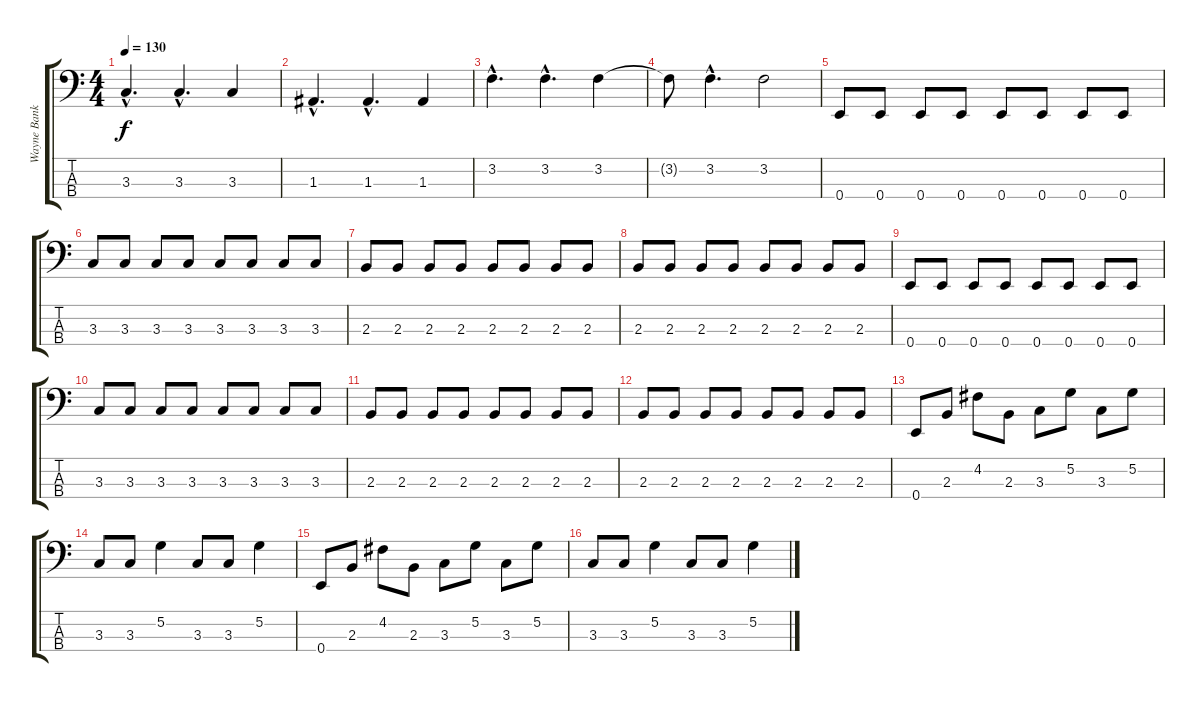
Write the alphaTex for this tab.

\track ("Wayne Banks" "Wayne Bank") {instrument electricbasspick}
\staff {score tabs}
\tuning (G2 D2 A1 E1) {hide}
\ts (4 4)
\tempo 130
\clef f4
\ks c
3.3{hac}.4{d dy f} 3.3{hac}.4{d} 3.3.4 |
1.3{hac}.4{d} 1.3{hac}.4{d} 1.3.4 |
3.2{hac}.4{d} 3.2{hac}.4{d} 3.2.4 |
3.2{t}.8 3.2{hac}.4{d} 3.2.2 |
0.4.8 0.4.8 0.4.8 0.4.8 0.4.8 0.4.8 0.4.8 0.4.8 |
3.3.8 3.3.8 3.3.8 3.3.8 3.3.8 3.3.8 3.3.8 3.3.8 |
2.3.8 2.3.8 2.3.8 2.3.8 2.3.8 2.3.8 2.3.8 2.3.8 |
2.3.8 2.3.8 2.3.8 2.3.8 2.3.8 2.3.8 2.3.8 2.3.8 |
0.4.8 0.4.8 0.4.8 0.4.8 0.4.8 0.4.8 0.4.8 0.4.8 |
3.3.8 3.3.8 3.3.8 3.3.8 3.3.8 3.3.8 3.3.8 3.3.8 |
2.3.8 2.3.8 2.3.8 2.3.8 2.3.8 2.3.8 2.3.8 2.3.8 |
2.3.8 2.3.8 2.3.8 2.3.8 2.3.8 2.3.8 2.3.8 2.3.8 |
0.4.8 2.3.8 4.2.8 2.3.8 3.3.8 5.2.8 3.3.8 5.2.8 |
3.3.8 3.3.8 5.2.4 3.3.8 3.3.8 5.2.4 |
0.4.8 2.3.8 4.2.8 2.3.8 3.3.8 5.2.8 3.3.8 5.2.8 |
3.3.8 3.3.8 5.2.4 3.3.8 3.3.8 5.2.4
